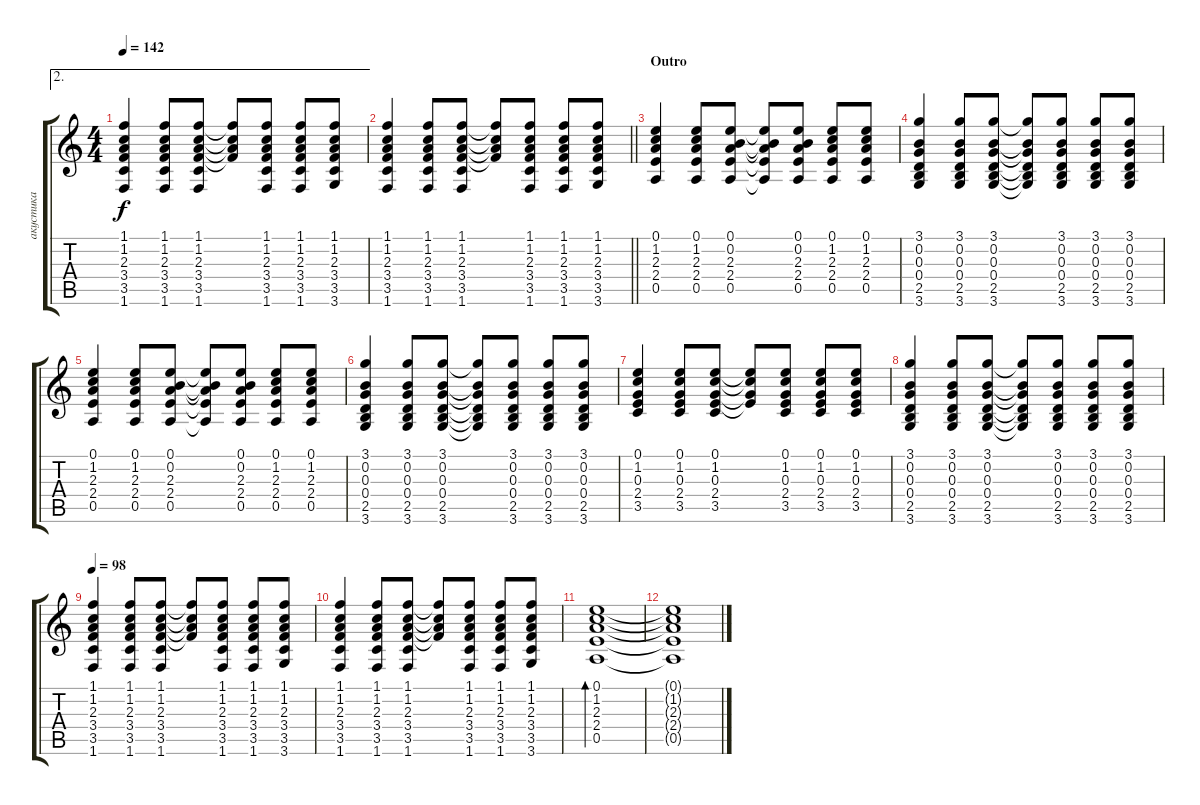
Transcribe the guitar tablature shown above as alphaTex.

\track ("акустика" "акустика") {instrument acousticguitarsteel}
\staff {score tabs}
\tuning (E4 B3 G3 D3 A2 E2) {hide}
\ae 2
\ts (4 4)
\tempo 142
\clef g2
\ks c
(1.1 1.2 2.3 3.4 3.5 1.6).4{dy f} (1.1 1.2 2.3 3.4 3.5 1.6).8 (1.1 1.2 2.3 3.4 3.5 1.6).8 (1.1{t} 1.2{t} 2.3{t} 3.4{t}).8 (1.1 1.2 2.3 3.4 3.5 1.6).8 (1.1 1.2 2.3 3.4 3.5 1.6).8 (1.1 1.2 2.3 3.4 3.5 3.6).8 |
\barLineRight lightlight
(1.1 1.2 2.3 3.4 3.5 1.6).4 (1.1 1.2 2.3 3.4 3.5 1.6).8 (1.1 1.2 2.3 3.4 3.5 1.6).8 (1.1{t} 1.2{t} 2.3{t} 3.4{t}).8 (1.1 1.2 2.3 3.4 3.5 1.6).8 (1.1 1.2 2.3 3.4 3.5 1.6).8 (1.1 1.2 2.3 3.4 3.5 3.6).8 |
\section ("" "Outro")
(0.1 1.2 2.3 2.4 0.5).4 (0.1 1.2 2.3 2.4 0.5).8 (0.1 0.2 2.3 2.4 0.5).8 (0.1{t} 0.2{t} 2.3{t} 2.4{t} 0.5{t}).8 (0.1 0.2 2.3 2.4 0.5).8 (0.1 1.2 2.3 2.4 0.5).8 (0.1 1.2 2.3 2.4 0.5).8 |
(3.1 0.2 0.3 0.4 2.5 3.6).4 (3.1 0.2 0.3 0.4 2.5 3.6).8 (3.1 0.2 0.3 0.4 2.5 3.6).8 (3.1{t} 0.2{t} 0.3{t} 0.4{t} 2.5{t} 3.6{t}).8 (3.1 0.2 0.3 0.4 2.5 3.6).8 (3.1 0.2 0.3 0.4 2.5 3.6).8 (3.1 0.2 0.3 0.4 2.5 3.6).8 |
(0.1 1.2 2.3 2.4 0.5).4 (0.1 1.2 2.3 2.4 0.5).8 (0.1 0.2 2.3 2.4 0.5).8 (0.1{t} 0.2{t} 2.3{t} 2.4{t} 0.5{t}).8 (0.1 0.2 2.3 2.4 0.5).8 (0.1 1.2 2.3 2.4 0.5).8 (0.1 1.2 2.3 2.4 0.5).8 |
(3.1 0.2 0.3 0.4 2.5 3.6).4 (3.1 0.2 0.3 0.4 2.5 3.6).8 (3.1 0.2 0.3 0.4 2.5 3.6).8 (3.1{t} 0.2{t} 0.3{t} 0.4{t} 2.5{t} 3.6{t}).8 (3.1 0.2 0.3 0.4 2.5 3.6).8 (3.1 0.2 0.3 0.4 2.5 3.6).8 (3.1 0.2 0.3 0.4 2.5 3.6).8 |
(0.1 1.2 0.3 2.4 3.5).4 (0.1 1.2 0.3 2.4 3.5).8 (0.1 1.2 0.3 2.4 3.5).8 (0.1{t} 1.2{t} 0.3{t} 2.4{t}).8 (0.1 1.2 0.3 2.4 3.5).8 (0.1 1.2 0.3 2.4 3.5).8 (0.1 1.2 0.3 2.4 3.5).8 |
(3.1 0.2 0.3 0.4 2.5 3.6).4 (3.1 0.2 0.3 0.4 2.5 3.6).8 (3.1 0.2 0.3 0.4 2.5 3.6).8 (3.1{t} 0.2{t} 0.3{t} 0.4{t} 2.5{t} 3.6{t}).8 (3.1 0.2 0.3 0.4 2.5 3.6).8 (3.1 0.2 0.3 0.4 2.5 3.6).8 (3.1 0.2 0.3 0.4 2.5 3.6).8 |
\tempo 98
(1.1 1.2 2.3 3.4 3.5 1.6).4 (1.1 1.2 2.3 3.4 3.5 1.6).8 (1.1 1.2 2.3 3.4 3.5 1.6).8 (1.1{t} 1.2{t} 2.3{t} 3.4{t}).8 (1.1 1.2 2.3 3.4 3.5 1.6).8 (1.1 1.2 2.3 3.4 3.5 1.6).8 (1.1 1.2 2.3 3.4 3.5 3.6).8 |
(1.1 1.2 2.3 3.4 3.5 1.6).4 (1.1 1.2 2.3 3.4 3.5 1.6).8 (1.1 1.2 2.3 3.4 3.5 1.6).8 (1.1{t} 1.2{t} 2.3{t} 3.4{t}).8 (1.1 1.2 2.3 3.4 3.5 1.6).8 (1.1 1.2 2.3 3.4 3.5 1.6).8 (1.1 1.2 2.3 3.4 3.5 3.6).8 |
(0.1 1.2 2.3 2.4 0.5).1{bd 480} |
(0.1{t} 1.2{t} 2.3{t} 2.4{t} 0.5{t}).1
